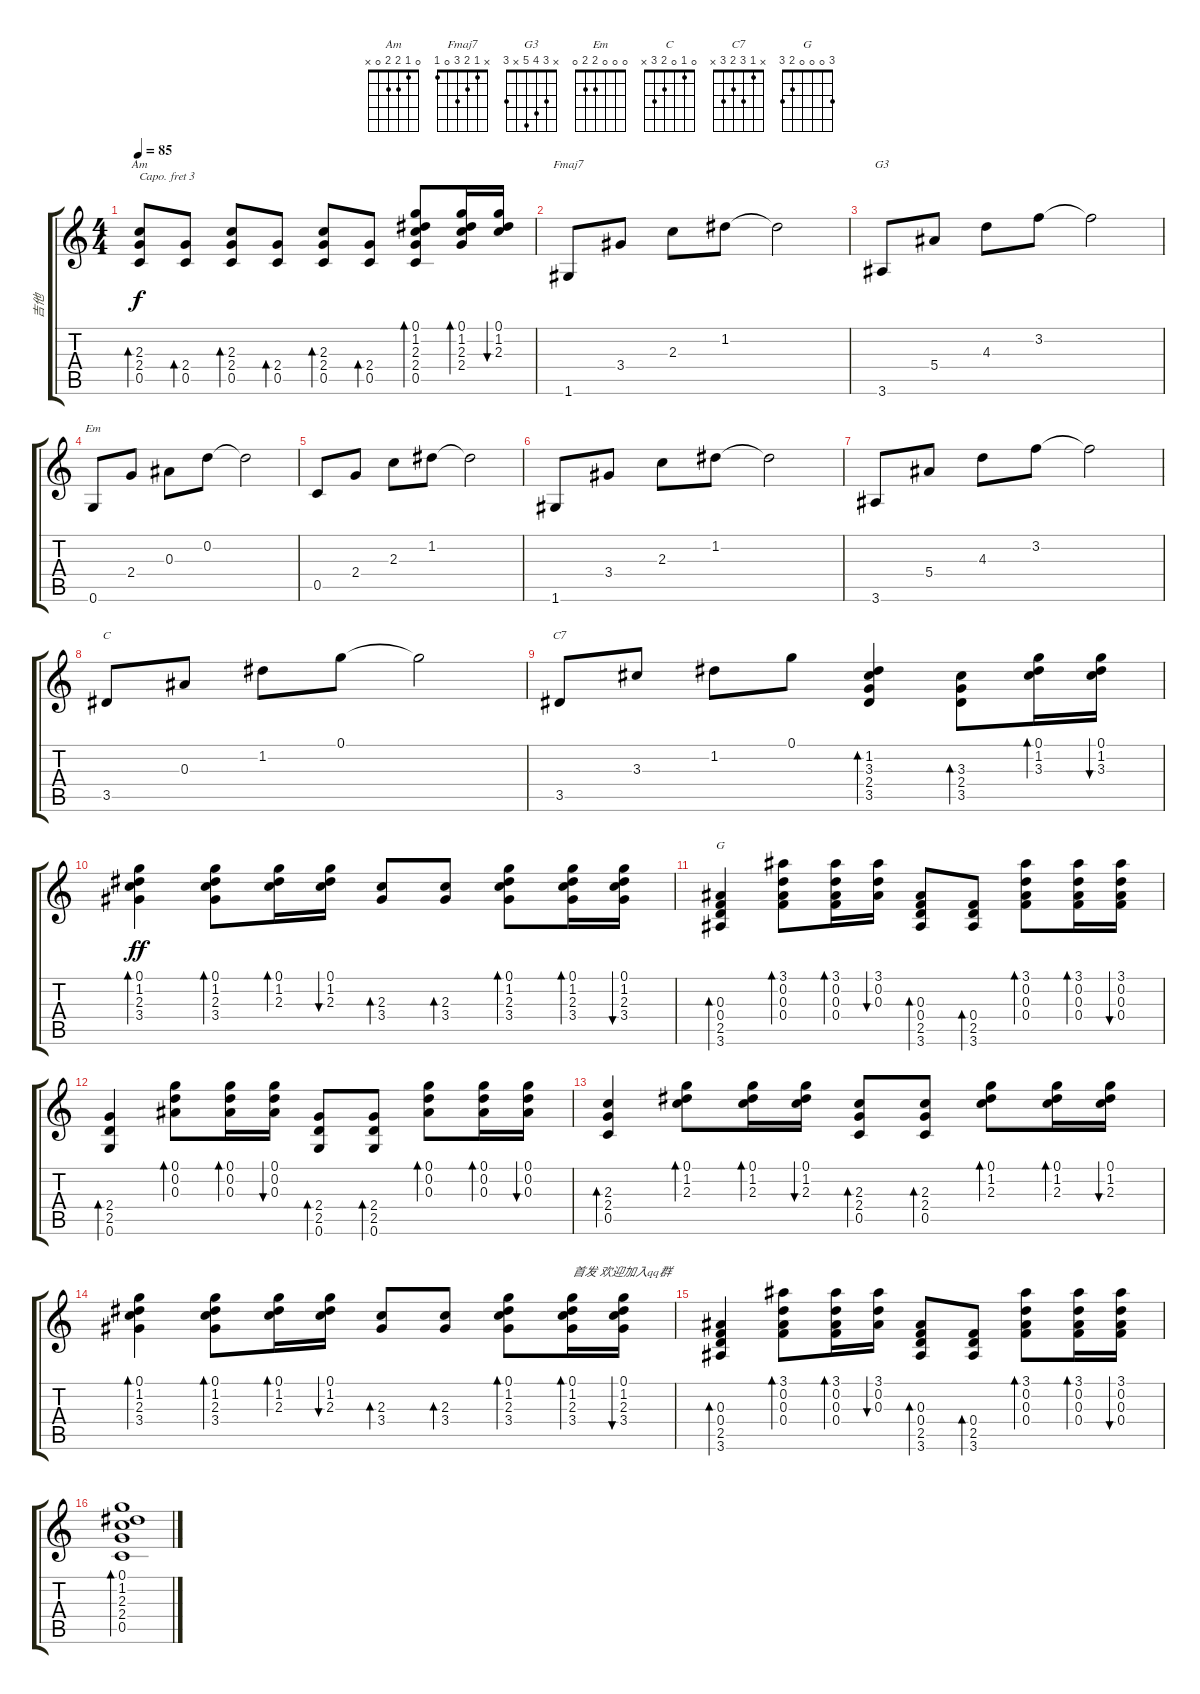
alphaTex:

\track ("吉他" "吉他") {instrument acousticguitarsteel}
\staff {score tabs}
\capo 3
\tuning (E4 B3 G3 D3 A2 E2) {hide}
\chord ("Am" 0 1 2 2 0 x)
\chord ("Fmaj7" x 1 2 3 0 1)
\chord ("G3" x 3 4 5 x 3)
\chord ("Em" 0 0 0 2 2 0)
\chord ("C" 0 1 0 2 3 x)
\chord ("C7" x 1 3 2 3 x)
\chord ("G" 3 0 0 0 2 3)
\ts (4 4)
\tempo 85
\clef g2
\ks c
(2.3 2.4 0.5).8{bd 30 ch "Am" dy f} (2.4 0.5).8{bd 30} (2.3 2.4 0.5).8{bd 30} (2.4 0.5).8{bd 30} (2.3 2.4 0.5).8{bd 30} (2.4 0.5).8{bd 30} (0.1 1.2 2.3 2.4 0.5).8{bd 30} (0.1 1.2 2.3 2.4).16{bd 30} (0.1 1.2 2.3).16{bu 30} |
1.6.8{ch "Fmaj7"} 3.4.8 2.3.8 1.2.8 1.2{t}.2 |
3.6.8{ch "G3"} 5.4.8 4.3.8 3.2.8 3.2{t}.2 |
0.6.8{ch "Em"} 2.4.8 0.3.8 0.2.8 0.2{t}.2 |
0.5.8 2.4.8 2.3.8 1.2.8 1.2{t}.2 |
1.6.8 3.4.8 2.3.8 1.2.8 1.2{t}.2 |
3.6.8 5.4.8 4.3.8 3.2.8 3.2{t}.2 |
3.5.8{ch "C"} 0.3.8 1.2.8 0.1.8 0.1{t}.2 |
3.5.8{ch "C7"} 3.3.8 1.2.8 0.1.8 (1.2 3.3 2.4 3.5).4{bd 60} (3.3 2.4 3.5).8{bd 60} (0.1 1.2 3.3).16{bd 60} (0.1 1.2 3.3).16{bu 60} |
(0.1 1.2 2.3 3.4).4{bd 30 dy ff} (0.1 1.2 2.3 3.4).8{bd 30} (0.1 1.2 2.3).16{bd 30} (0.1 1.2 2.3).16{bu 30} (2.3 3.4).8{bd 30} (2.3 3.4).8{bd 30} (0.1 1.2 2.3 3.4).8{bd 30} (0.1 1.2 2.3 3.4).16{bd 30} (0.1 1.2 2.3 3.4).16{bu 30} |
(0.3 0.4 2.5 3.6).4{bd 30 ch "G"} (3.1 0.2 0.3 0.4).8{bd 30} (3.1 0.2 0.3 0.4).16{bd 30} (3.1 0.2 0.3).16{bu 30} (0.3 0.4 2.5 3.6).8{bd 30} (0.4 2.5 3.6).8{bd 30} (3.1 0.2 0.3 0.4).8{bd 30} (3.1 0.2 0.3 0.4).16{bd 30} (3.1 0.2 0.3 0.4).16{bu 30} |
(2.4 2.5 0.6).4{bd 30} (0.1 0.2 0.3).8{bd 30} (0.1 0.2 0.3).16{bd 30} (0.1 0.2 0.3).16{bu 30} (2.4 2.5 0.6).8{bd 30} (2.4 2.5 0.6).8{bd 30} (0.1 0.2 0.3).8{bd 30} (0.1 0.2 0.3).16{bd 30} (0.1 0.2 0.3).16{bu 30} |
(2.3 2.4 0.5).4{bd 30} (0.1 1.2 2.3).8{bd 30} (0.1 1.2 2.3).16{bd 30} (0.1 1.2 2.3).16{bu 30} (2.3 2.4 0.5).8{bd 30} (2.3 2.4 0.5).8{bd 30} (0.1 1.2 2.3).8{bd 30} (0.1 1.2 2.3).16{bd 30} (0.1 1.2 2.3).16{bu 30} |
(0.1 1.2 2.3 3.4).4{bd 30} (0.1 1.2 2.3 3.4).8{bd 30} (0.1 1.2 2.3).16{bd 30} (0.1 1.2 2.3).16{bu 30} (2.3 3.4).8{bd 30} (2.3 3.4).8{bd 30} (0.1 1.2 2.3 3.4).8{bd 30} (0.1 1.2 2.3 3.4).16{bd 30 txt "首发 欢迎加入qq群"} (0.1 1.2 2.3 3.4).16{bu 30} |
(0.3 0.4 2.5 3.6).4{bd 30} (3.1 0.2 0.3 0.4).8{bd 30} (3.1 0.2 0.3 0.4).16{bd 30} (3.1 0.2 0.3).16{bu 30} (0.3 0.4 2.5 3.6).8{bd 30} (0.4 2.5 3.6).8{bd 30} (3.1 0.2 0.3 0.4).8{bd 30} (3.1 0.2 0.3 0.4).16{bd 30} (3.1 0.2 0.3 0.4).16{bu 30} |
(0.1 1.2 2.3 2.4 0.5).1{bd 30}
